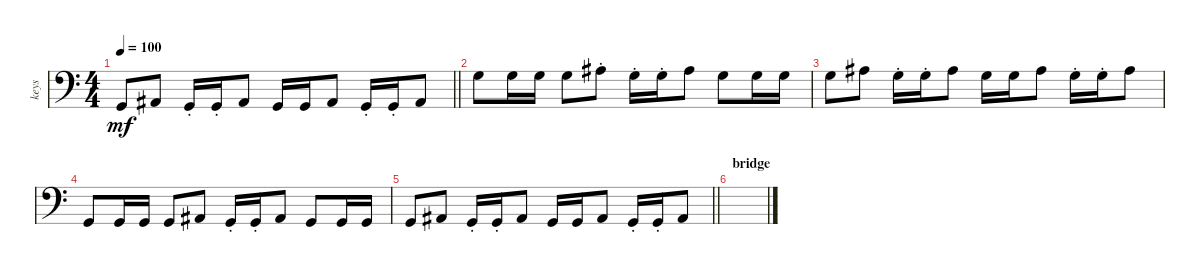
\track ("keys" "keys") {instrument acousticbass}
\staff {score}
\tuning (G2 D2 A1 E1) {hide}
\ts (4 4)
\tempo 100
\clef f4
\barLineRight lightlight
\ks c
3.4.8{dy mf} 1.3.8 3.4{st}.16 3.4{st}.16 1.3.8 3.4.16 3.4.16 1.3.8 3.4{st}.16 3.4{st}.16 1.3.8 |
0.1.8 0.1.16 0.1.16 0.1.8 3.1{st}.8 0.1{st}.16 0.1{st}.16 3.1.8 0.1.8 0.1.16 0.1.16 |
0.1.8 3.1.8 0.1{st}.16 0.1{st}.16 3.1.8 0.1.16 0.1.16 3.1.8 0.1{st}.16 0.1{st}.16 3.1.8 |
3.4.8 3.4.16 3.4.16 3.4.8 1.3.8 3.4{st}.16 3.4{st}.16 1.3.8 3.4.8 3.4.16 3.4.16 |
\barLineRight lightlight
3.4.8 1.3.8 3.4{st}.16 3.4{st}.16 1.3.8 3.4.16 3.4.16 1.3.8 3.4{st}.16 3.4{st}.16 1.3.8 |
\section ("" "bridge")
